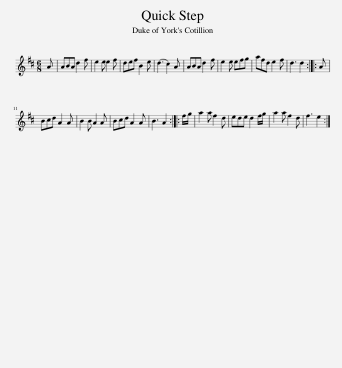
X:1
L:1/8
M:6/8
I:linebreak $
K:D
V:1 treble
V:1
 A | ABA d2 f | e2 e e2 f | def B2 e | (d3 c2) A | %5
 ABA d2 f | e2 e efg | afd e2 f | d3 d2 :: A |$ %10
 Bcd A2 A | B2 B A2 A | Bcd A2 A | B3 A2 :: f/g/ | %15
 a2 a f2 d | ede d2 f/g/ | a2 a f2 d | f3 e2 :| %19
